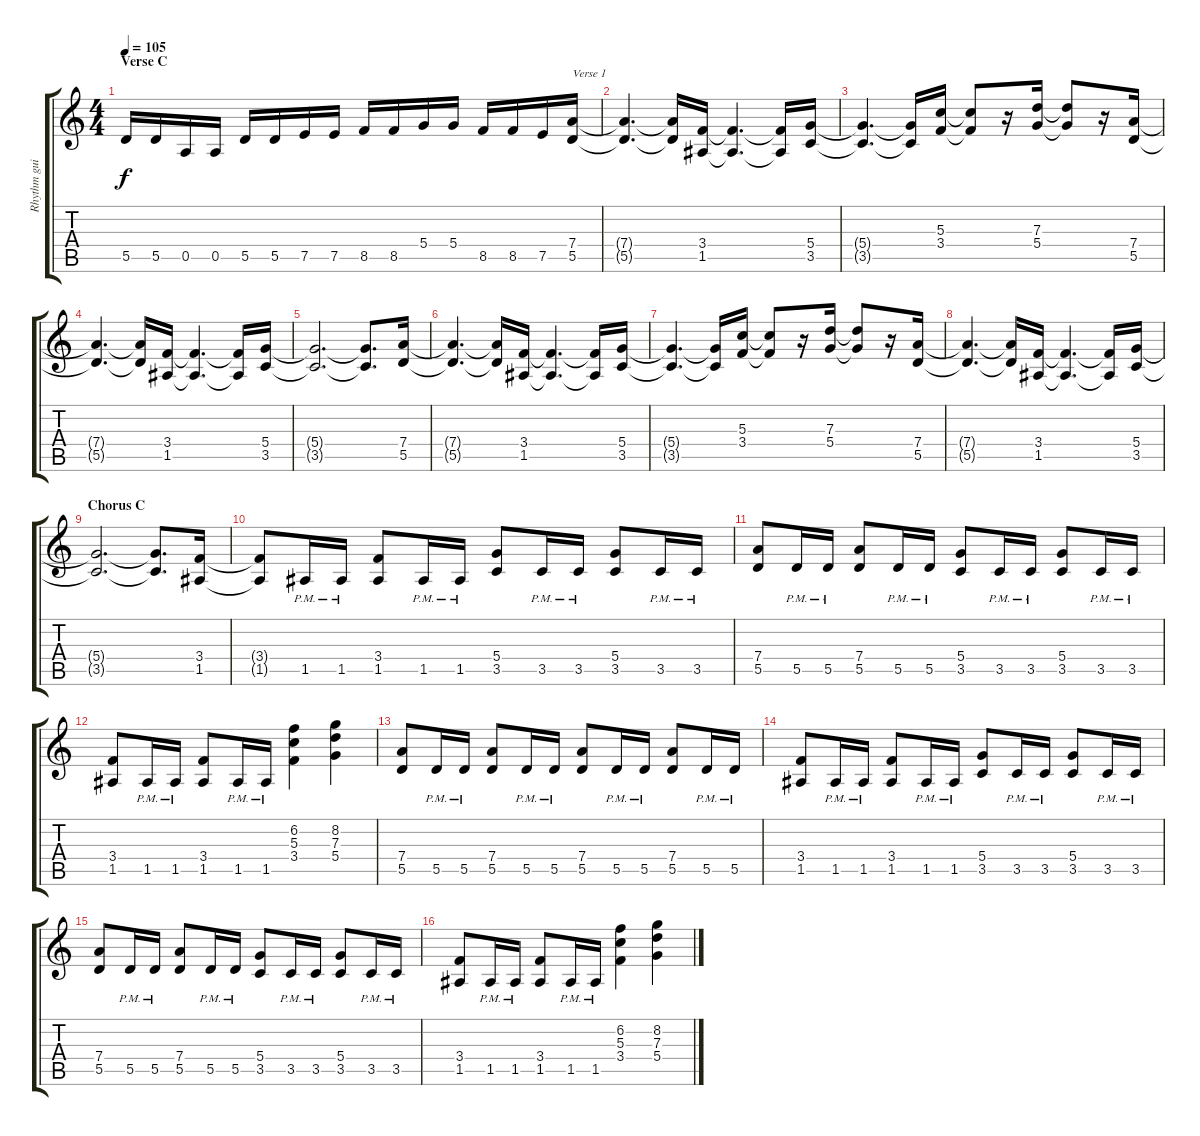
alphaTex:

\track ("Rhythm guitar 2" "Rhythm gui") {instrument distortionguitar}
\staff {score tabs}
\tuning (E4 B3 G3 D3 A2 E2) {hide}
\ts (4 4)
\section ("" "Verse C")
\tempo 105
\clef g2
\ks c
5.5{t}.16{dy f} 5.5.16 0.5.16 0.5.16 5.5.16 5.5.16 7.5.16 7.5.16 8.5.16 8.5.16 5.4.16 5.4.16 8.5.16 8.5.16 7.5.16 (7.4 5.5).16{txt "Verse 1"} |
(7.4{t} 5.5{t}).4{d} (7.4{t} 5.5{t}).16 (3.4 1.5).16 (3.4{t} 1.5{t}).4{d} (3.4{t} 1.5{t}).16 (5.4 3.5).16 |
(5.4{t} 3.5{t}).4{d} (5.4{t} 3.5{t}).16 (5.3 3.4).16 (5.3{t} 3.4{t}).8 r.16 (7.3 5.4).16 (7.3{t} 5.4{t}).8 r.16 (7.4 5.5).16 |
(7.4{t} 5.5{t}).4{d} (7.4{t} 5.5{t}).16 (3.4 1.5).16 (3.4{t} 1.5{t}).4{d} (3.4{t} 1.5{t}).16 (5.4 3.5).16 |
(5.4{t} 3.5{t}).2{d} (5.4{t} 3.5{t}).8{d} (7.4 5.5).16 |
(7.4{t} 5.5{t}).4{d} (7.4{t} 5.5{t}).16 (3.4 1.5).16 (3.4{t} 1.5{t}).4{d} (3.4{t} 1.5{t}).16 (5.4 3.5).16 |
(5.4{t} 3.5{t}).4{d} (5.4{t} 3.5{t}).16 (5.3 3.4).16 (5.3{t} 3.4{t}).8 r.16 (7.3 5.4).16 (7.3{t} 5.4{t}).8 r.16 (7.4 5.5).16 |
(7.4{t} 5.5{t}).4{d} (7.4{t} 5.5{t}).16 (3.4 1.5).16 (3.4{t} 1.5{t}).4{d} (3.4{t} 1.5{t}).16 (5.4 3.5).16 |
\section ("" "Chorus C")
(5.4{t} 3.5{t}).2{d} (5.4{t} 3.5{t}).8{d} (3.4 1.5).16 |
(3.4{t} 1.5{t}).8 1.5{pm}.16 1.5{pm}.16 (3.4 1.5).8 1.5{pm}.16 1.5{pm}.16 (5.4 3.5).8 3.5{pm}.16 3.5{pm}.16 (5.4 3.5).8 3.5{pm}.16 3.5{pm}.16 |
(7.4 5.5).8 5.5{pm}.16 5.5{pm}.16 (7.4 5.5).8 5.5{pm}.16 5.5{pm}.16 (5.4 3.5).8 3.5{pm}.16 3.5{pm}.16 (5.4 3.5).8 3.5{pm}.16 3.5{pm}.16 |
(3.4 1.5).8 1.5{pm}.16 1.5{pm}.16 (3.4 1.5).8 1.5{pm}.16 1.5{pm}.16 (6.2 5.3 3.4).4 (8.2 7.3 5.4).4 |
(7.4 5.5).8 5.5{pm}.16 5.5{pm}.16 (7.4 5.5).8 5.5{pm}.16 5.5{pm}.16 (7.4 5.5).8 5.5{pm}.16 5.5{pm}.16 (7.4 5.5).8 5.5{pm}.16 5.5{pm}.16 |
(3.4 1.5).8 1.5{pm}.16 1.5{pm}.16 (3.4 1.5).8 1.5{pm}.16 1.5{pm}.16 (5.4 3.5).8 3.5{pm}.16 3.5{pm}.16 (5.4 3.5).8 3.5{pm}.16 3.5{pm}.16 |
(7.4 5.5).8 5.5{pm}.16 5.5{pm}.16 (7.4 5.5).8 5.5{pm}.16 5.5{pm}.16 (5.4 3.5).8 3.5{pm}.16 3.5{pm}.16 (5.4 3.5).8 3.5{pm}.16 3.5{pm}.16 |
(3.4 1.5).8 1.5{pm}.16 1.5{pm}.16 (3.4 1.5).8 1.5{pm}.16 1.5{pm}.16 (6.2 5.3 3.4).4 (8.2 7.3 5.4).4
